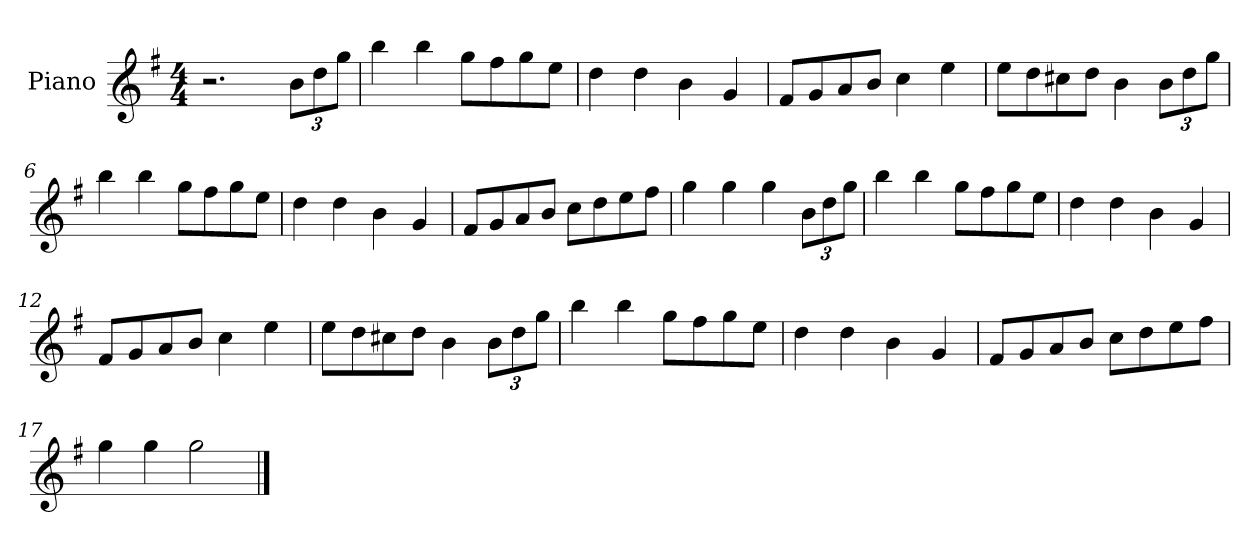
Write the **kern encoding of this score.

**kern
*part1
*staff1
*I"Piano
*I'Pno
*clefG2
*k[f#]
*M4/4
=1
2.r
*Xbrackettup
12b\L
12dd\
12gg\J
=2
4bb\
4bb\
8gg\L
8ff#\
8gg\
8ee\J
=3
4dd\
4dd\
4b\
4g/
=4
8f#/L
8g/
8a/
8b/J
4cc\
4ee\
=5
8ee\L
8dd\
8cc#X\
8dd\J
4b\
12b\L
12dd\
12gg\J
=6
4bb\
4bb\
8gg\L
8ff#\
8gg\
8ee\J
=7
4dd\
4dd\
4b\
4g/
=8
8f#/L
8g/
8a/
8b/J
8cc\L
8dd\
8ee\
8ff#\J
=9
4gg\
4gg\
4gg\
12b\L
12dd\
12gg\J
=10
4bb\
4bb\
8gg\L
8ff#\
8gg\
8ee\J
=11
4dd\
4dd\
4b\
4g/
=12
8f#/L
8g/
8a/
8b/J
4cc\
4ee\
=13
8ee\L
8dd\
8cc#X\
8dd\J
4b\
12b\L
12dd\
12gg\J
=14
4bb\
4bb\
8gg\L
8ff#\
8gg\
8ee\J
=15
4dd\
4dd\
4b\
4g/
=16
8f#/L
8g/
8a/
8b/J
8cc\L
8dd\
8ee\
8ff#\J
=17
4gg\
4gg\
2gg\
==
*-
